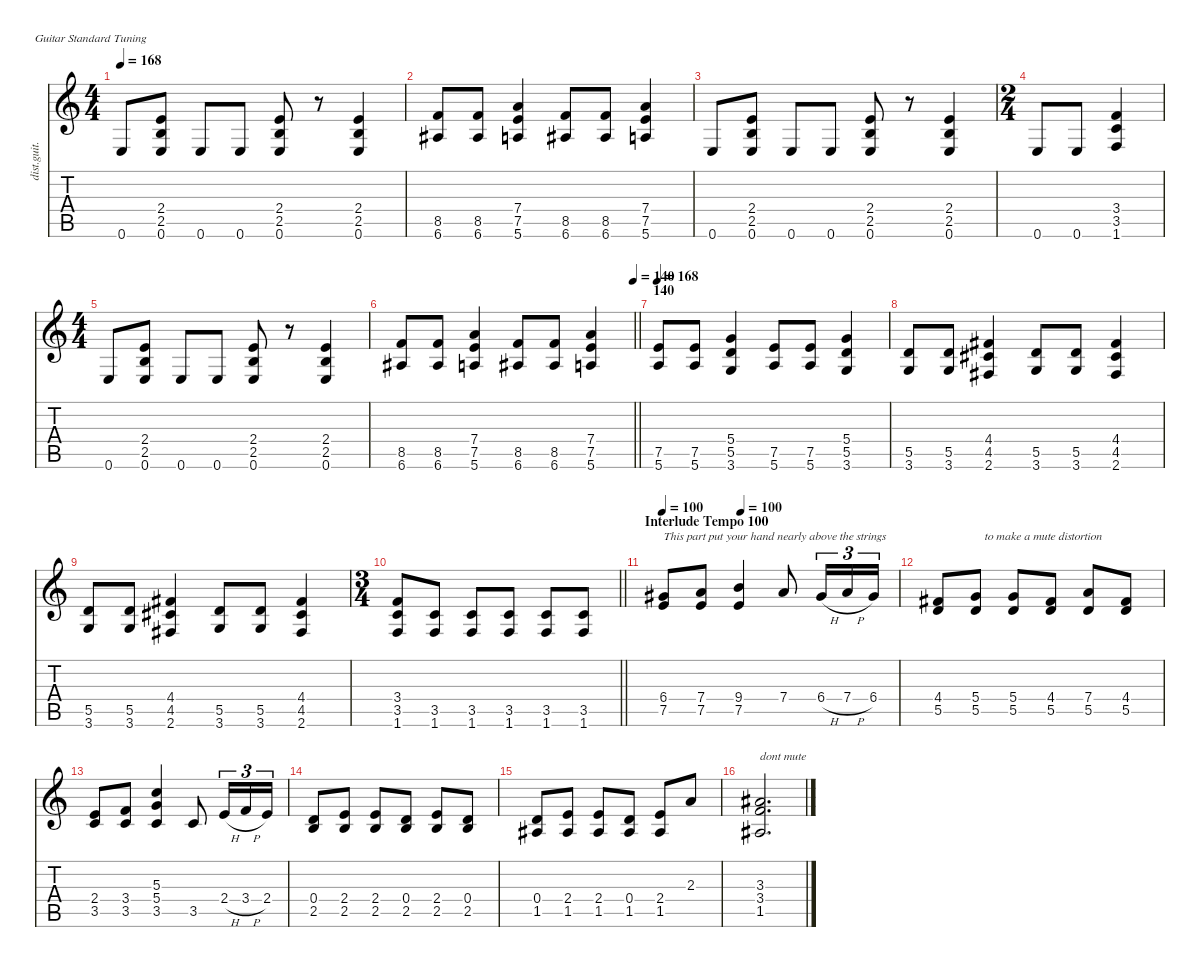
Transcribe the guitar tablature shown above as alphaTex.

\defaultSystemsLayout 4
\hideDynamics
\bracketExtendMode nobrackets
\otherSystemsTrackNameOrientation horizontal
\track ("Guitar VI Distortion" "dist.guit.") {instrument distortionguitar}
\staff {score tabs}
\tuning (E4 B3 G3 D3 A2 E2)
\ts (4 4)
\beaming (8 2 2 2 2)
\tempo 168
\clef g2
\ks c
0.6.8{dy f} (2.4 2.5 0.6).8 0.6.8 0.6.8 (2.4 2.5 0.6).8 r.8 (2.4 2.5 0.6).4 |
(8.5 6.6{acc #}).8 (8.5 6.6{acc #}).8 (7.4 7.5 5.6).4 (8.5 6.6{acc #}).8 (8.5 6.6{acc #}).8 (7.4 7.5 5.6).4 |
0.6.8 (2.4 2.5 0.6).8 0.6.8 0.6.8 (2.4 2.5 0.6).8 r.8 (2.4 2.5 0.6).4 |
\ts (2 4)
\beaming (8 2 2)
0.6.8 0.6.8 (3.4 3.5 1.6).4 |
\ts (4 4)
\beaming (8 2 2 2 2)
0.6.8 (2.4 2.5 0.6).8 0.6.8 0.6.8 (2.4 2.5 0.6).8 r.8 (2.4 2.5 0.6).4 |
\tempo (140 1)
\barLineRight lightlight
(8.5 6.6{acc #}).8 (8.5 6.6{acc #}).8 (7.4 7.5 5.6).4 (8.5 6.6{acc #}).8 (8.5 6.6{acc #}).8 (7.4 7.5 5.6).4 |
\section ("" "140")
\tempo 168
(7.5 5.6).8 (7.5 5.6).8 (5.4 5.5 3.6).4 (7.5 5.6).8 (7.5 5.6).8 (5.4 5.5 3.6).4 |
(5.5 3.6).8 (5.5 3.6).8 (4.4{acc #} 4.5{acc #} 2.6{acc #}).4 (5.5 3.6).8 (5.5 3.6).8 (4.4{acc #} 4.5{acc #} 2.6{acc #}).4 |
(5.5 3.6).8 (5.5 3.6).8 (4.4{acc #} 4.5{acc #} 2.6{acc #}).4 (5.5 3.6).8 (5.5 3.6).8 (4.4{acc #} 4.5{acc #} 2.6{acc #}).4 |
\ts (3 4)
\beaming (8 2 2 2)
\barLineRight lightlight
(3.4 3.5 1.6).8 (3.5 1.6).8 (3.5 1.6).8 (3.5 1.6).8 (3.5 1.6).8 (3.5 1.6).8 |
\section ("" "Interlude Tempo 100")
\tempo 100
\tempo (100 0.333333)
(6.4{acc #} 7.5).8{txt "This part put your hand nearly above the strings "} (7.4 7.5).8 (9.4 7.5).4 7.4.8 6.4{h acc #}.16{tu (3 2)} 7.4{h}.16{tu (3 2)} 6.4{acc #}.16{tu (3 2)} |
(4.4{acc #} 5.5).8 (5.4 5.5).8{txt "   to make a mute distortion"} (5.4 5.5).8 (4.4{acc #} 5.5).8 (7.4 5.5).8 (4.4{acc #} 5.5).8 |
(2.4 3.5).8 (3.4 3.5).8 (5.3 5.4 3.5).4 3.5.8 2.4{h}.16{tu (3 2)} 3.4{h}.16{tu (3 2)} 2.4.16{tu (3 2)} |
(0.4 2.5).8 (2.4 2.5).8 (2.4 2.5).8 (0.4 2.5).8 (2.4 2.5).8 (0.4 2.5).8 |
(0.4 1.5{acc #}).8 (2.4 1.5{acc #}).8 (2.4 1.5{acc #}).8 (0.4 1.5{acc #}).8 (2.4 1.5{acc #}).8 2.3.8 |
(3.3{acc #} 3.4 1.5{acc #}).2{d txt "dont mute"}
